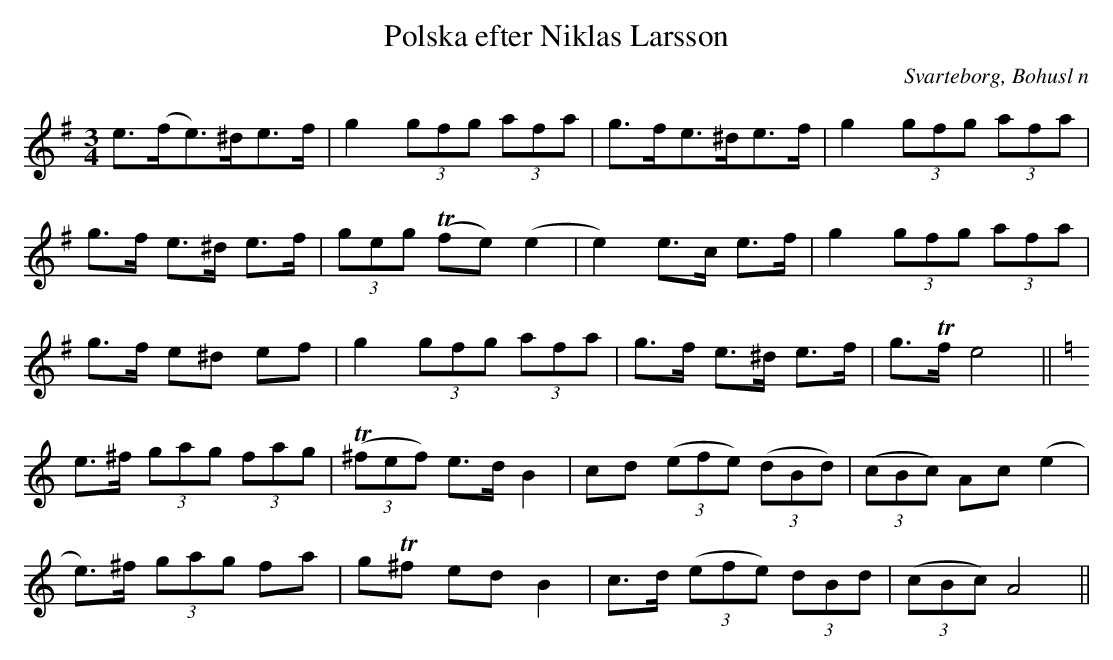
X:1
T:Polska efter Niklas Larsson
O:Svarteborg, Bohusl n
M:3/4
L:1/8
K:Em
e>(fe)>^de>f|g2 (3gfg (3afa|g>fe>^de>f|g2 (3gfg (3afa|
g>f e>^d e>f|(3geg (Tfe) (e2|e2) e>c e>f|g2 (3gfg (3afa|
g>f e^d ef|g2 (3gfg (3afa|g>f e>^d e>f|g>Tf e4||
[K: Am]e>^f (3gag (3fag|((3T^fef) e>d B2|cd ((3efe) ((3dBd)|((3cBc) Ac (e2|
e)>^f (3gag fa|gT^f ed B2|c>d ((3efe) (3dBd|((3cBc) A4||
